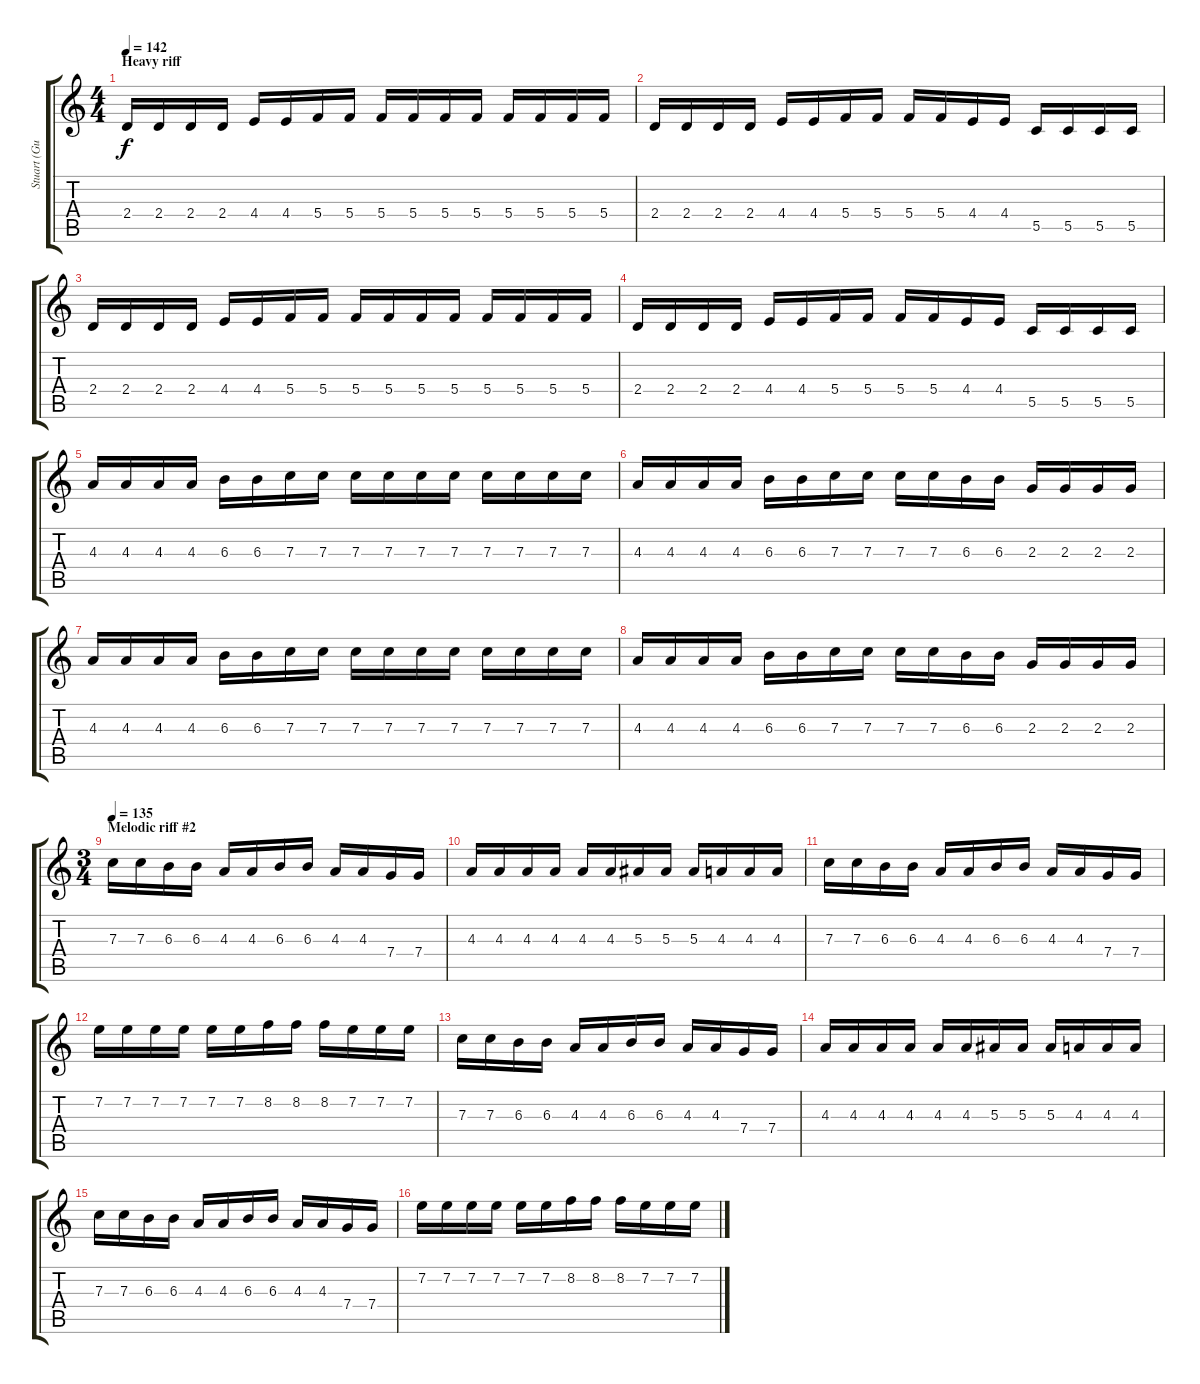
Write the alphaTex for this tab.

\track ("Stuart (Guitar)" "Stuart (Gu") {instrument distortionguitar}
\staff {score tabs}
\tuning (D4 A3 F3 C3 G2 D2) {hide}
\ts (4 4)
\section ("" "Heavy riff")
\tempo 142
\clef g2
\ks c
2.4.16{dy f} 2.4.16 2.4.16 2.4.16 4.4.16 4.4.16 5.4.16 5.4.16 5.4.16 5.4.16 5.4.16 5.4.16 5.4.16 5.4.16 5.4.16 5.4.16 |
2.4.16 2.4.16 2.4.16 2.4.16 4.4.16 4.4.16 5.4.16 5.4.16 5.4.16 5.4.16 4.4.16 4.4.16 5.5.16 5.5.16 5.5.16 5.5.16 |
2.4.16 2.4.16 2.4.16 2.4.16 4.4.16 4.4.16 5.4.16 5.4.16 5.4.16 5.4.16 5.4.16 5.4.16 5.4.16 5.4.16 5.4.16 5.4.16 |
2.4.16 2.4.16 2.4.16 2.4.16 4.4.16 4.4.16 5.4.16 5.4.16 5.4.16 5.4.16 4.4.16 4.4.16 5.5.16 5.5.16 5.5.16 5.5.16 |
4.3.16 4.3.16 4.3.16 4.3.16 6.3.16 6.3.16 7.3.16 7.3.16 7.3.16 7.3.16 7.3.16 7.3.16 7.3.16 7.3.16 7.3.16 7.3.16 |
4.3.16 4.3.16 4.3.16 4.3.16 6.3.16 6.3.16 7.3.16 7.3.16 7.3.16 7.3.16 6.3.16 6.3.16 2.3.16 2.3.16 2.3.16 2.3.16 |
4.3.16 4.3.16 4.3.16 4.3.16 6.3.16 6.3.16 7.3.16 7.3.16 7.3.16 7.3.16 7.3.16 7.3.16 7.3.16 7.3.16 7.3.16 7.3.16 |
4.3.16 4.3.16 4.3.16 4.3.16 6.3.16 6.3.16 7.3.16 7.3.16 7.3.16 7.3.16 6.3.16 6.3.16 2.3.16 2.3.16 2.3.16 2.3.16 |
\ts (3 4)
\section ("" "Melodic riff #2")
\tempo 135
7.3.16 7.3.16 6.3.16 6.3.16 4.3.16 4.3.16 6.3.16 6.3.16 4.3.16 4.3.16 7.4.16 7.4.16 |
4.3.16 4.3.16 4.3.16 4.3.16 4.3.16 4.3.16 5.3.16 5.3.16 5.3.16 4.3.16 4.3.16 4.3.16 |
7.3.16 7.3.16 6.3.16 6.3.16 4.3.16 4.3.16 6.3.16 6.3.16 4.3.16 4.3.16 7.4.16 7.4.16 |
7.2.16 7.2.16 7.2.16 7.2.16 7.2.16 7.2.16 8.2.16 8.2.16 8.2.16 7.2.16 7.2.16 7.2.16 |
7.3.16 7.3.16 6.3.16 6.3.16 4.3.16 4.3.16 6.3.16 6.3.16 4.3.16 4.3.16 7.4.16 7.4.16 |
4.3.16 4.3.16 4.3.16 4.3.16 4.3.16 4.3.16 5.3.16 5.3.16 5.3.16 4.3.16 4.3.16 4.3.16 |
7.3.16 7.3.16 6.3.16 6.3.16 4.3.16 4.3.16 6.3.16 6.3.16 4.3.16 4.3.16 7.4.16 7.4.16 |
7.2.16 7.2.16 7.2.16 7.2.16 7.2.16 7.2.16 8.2.16 8.2.16 8.2.16 7.2.16 7.2.16 7.2.16
